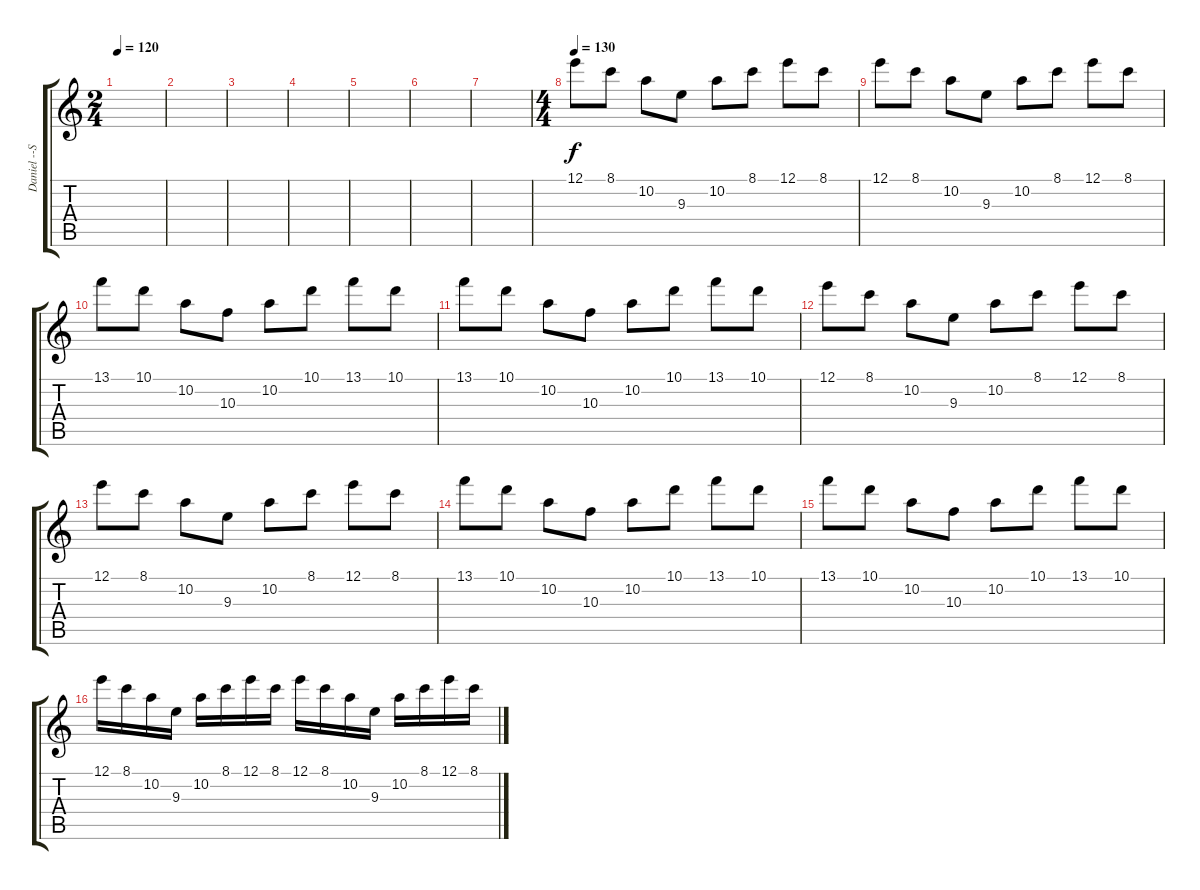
\track ("Daniel --Solo" "Daniel --S") {instrument distortionguitar}
\staff {score tabs}
\tuning (E4 B3 G3 D3 A2 E2) {hide}
\ts (2 4)
\tempo 120
\clef g2
\ks c
|
|
|
|
|
|
|
\ts (4 4)
\tempo 130
12.1.8{dy f balance 0} 8.1.8 10.2.8 9.3.8 10.2.8 8.1.8 12.1.8 8.1.8 |
12.1.8 8.1.8 10.2.8 9.3.8 10.2.8 8.1.8 12.1.8 8.1.8 |
13.1.8 10.1.8 10.2.8 10.3.8 10.2.8 10.1.8 13.1.8 10.1.8 |
13.1.8 10.1.8 10.2.8 10.3.8 10.2.8 10.1.8 13.1.8 10.1.8 |
12.1.8 8.1.8 10.2.8 9.3.8 10.2.8 8.1.8 12.1.8 8.1.8 |
12.1.8 8.1.8 10.2.8 9.3.8 10.2.8 8.1.8 12.1.8 8.1.8 |
13.1.8 10.1.8 10.2.8 10.3.8 10.2.8 10.1.8 13.1.8 10.1.8 |
13.1.8 10.1.8 10.2.8 10.3.8 10.2.8 10.1.8 13.1.8 10.1.8 |
12.1.16{volume 14 balance 8} 8.1.16 10.2.16 9.3.16 10.2.16 8.1.16 12.1.16 8.1.16 12.1.16 8.1.16 10.2.16 9.3.16 10.2.16 8.1.16 12.1.16 8.1.16
